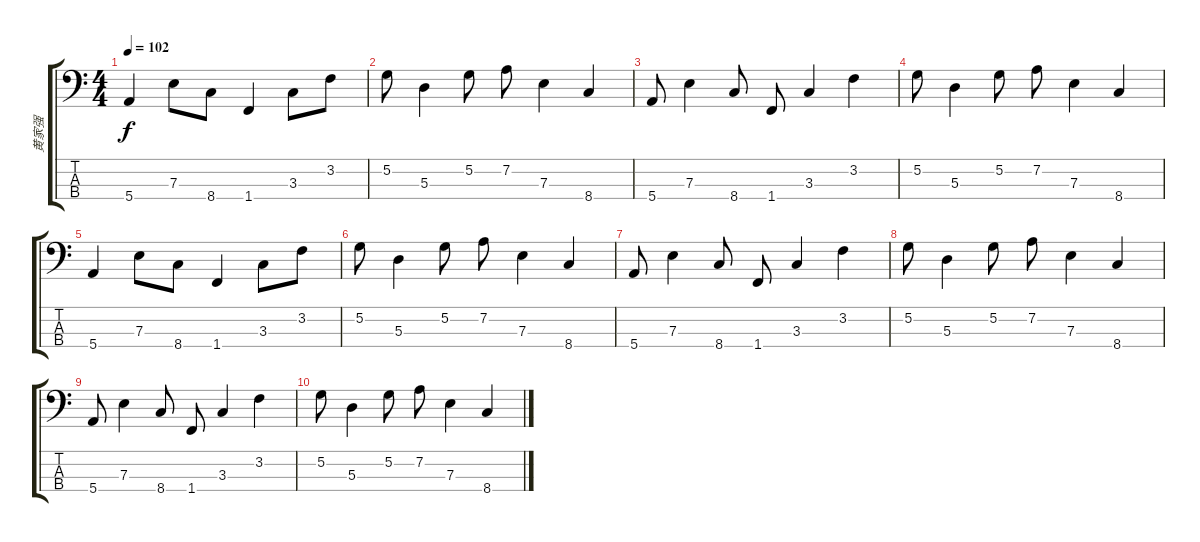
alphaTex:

\track ("黄家强" "黄家强") {instrument electricbassfinger}
\staff {score tabs}
\tuning (G2 D2 A1 E1) {hide}
\ts (4 4)
\tempo 102
\clef f4
\ks c
5.4.4{dy f} 7.3.8 8.4.8 1.4.4 3.3.8 3.2.8 |
5.2.8 5.3.4 5.2.8 7.2.8 7.3.4 8.4.4 |
5.4.8 7.3.4 8.4.8 1.4.8 3.3.4 3.2.4 |
5.2.8 5.3.4 5.2.8 7.2.8 7.3.4 8.4.4 |
5.4.4 7.3.8 8.4.8 1.4.4 3.3.8 3.2.8 |
5.2.8 5.3.4 5.2.8 7.2.8 7.3.4 8.4.4 |
5.4.8 7.3.4 8.4.8 1.4.8 3.3.4 3.2.4 |
5.2.8 5.3.4 5.2.8 7.2.8 7.3.4 8.4.4 |
5.4.8 7.3.4 8.4.8 1.4.8 3.3.4 3.2.4 |
5.2.8 5.3.4 5.2.8 7.2.8 7.3.4 8.4.4
